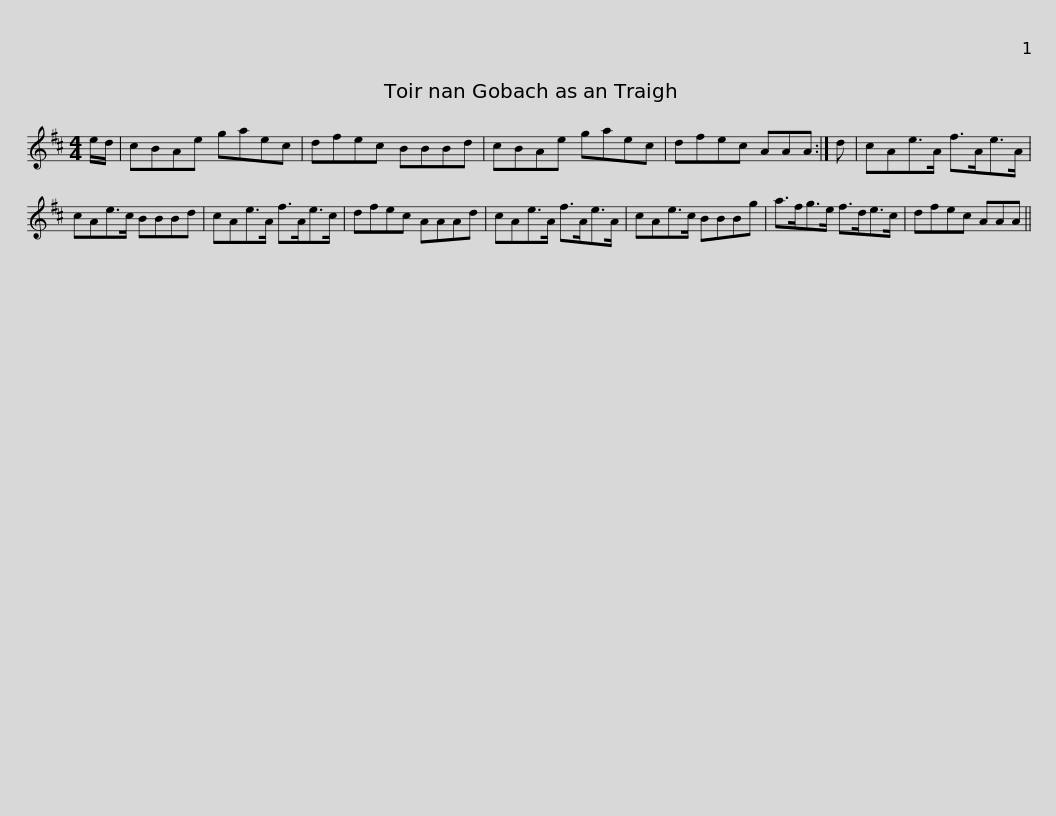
X:1
L:1/8
M:4/4
I:linebreak $
K:D
V:1 treble
V:1
 e/d/ | cBAe gaec | dfec BBBd | cBAe gaec | dfec AAA :| %5
 d |$ cAe>A f>Ae>A | cAe>c BBBd | cAe>A f>Ae>c | dfec AAAd | %10
 cAe>A f>Ae>A |$ cAe>c BBBg | a>fg>e f>de>c | dfec AAA || %14
